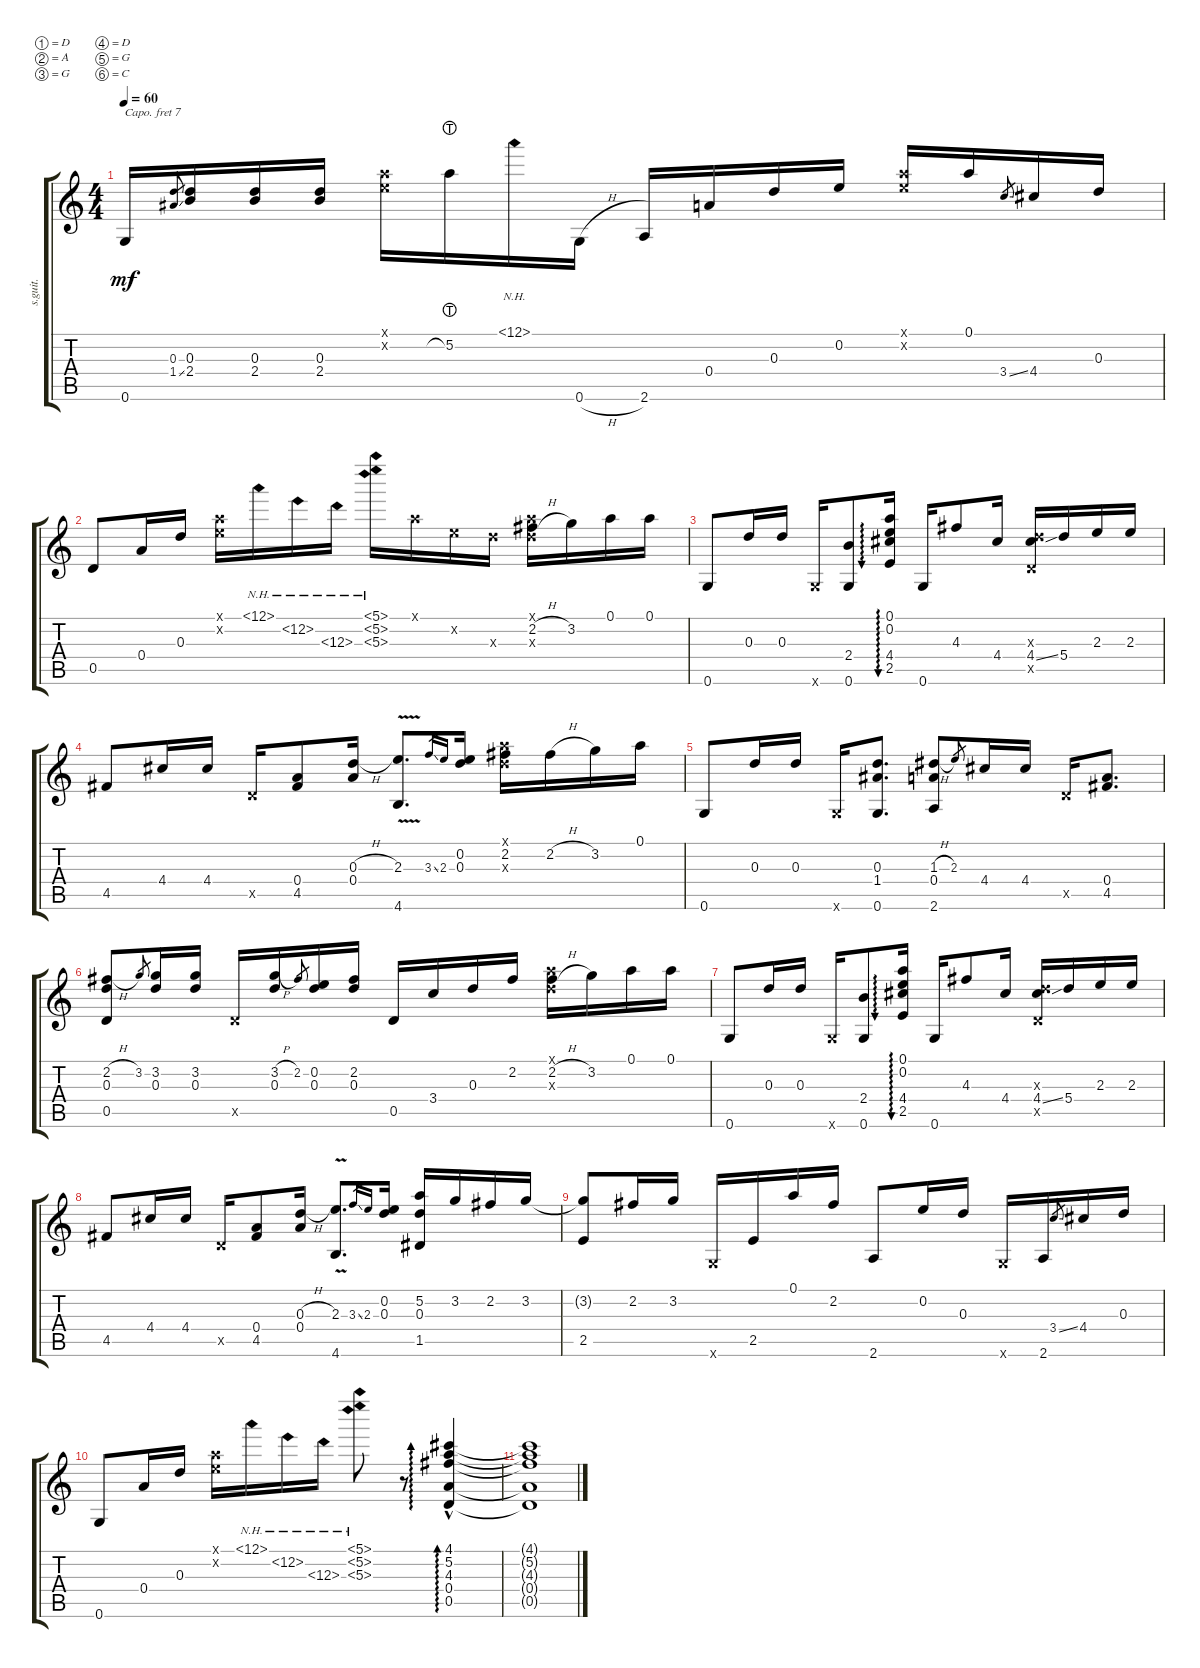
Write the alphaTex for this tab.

\defaultSystemsLayout 4
\bracketExtendMode groupsimilarinstruments
\otherSystemsTrackNameOrientation horizontal
\track ("Steel Guitar" "s.guit.") {instrument acousticguitarsteel}
\staff {score tabs}
\capo 7
\tuning (D4 A3 G3 D3 G2 C2)
\ts (4 4)
\tempo 60
\clef g2
\ks c
0.6.16{dy mf instrument acousticguitarsteel beam Up} (1.4{ss acc #} 0.3).8{gr beam Up} (2.4 0.3).16{beam Up} (2.4 0.3).16{beam Up} (2.4 0.3).16{beam Up} (0.2{x} 0.1{x}).16{beam Down} 5.2{lht}.16{beam Down} 12.1{nh}.16{beam Down} 0.6{h}.16{beam Down} 2.6.16{beam Up} 0.4.16{beam Up} 0.3.16{beam Up} 0.2.16{beam Up} (0.2{x} 0.1{x}).16{beam Up} 0.1.16{beam Up} 3.4{ss}.8{gr beam Up} 4.4{acc #}.16{beam Up} 0.3.16{beam Up} |
0.5.8{beam Up} 0.4.16{beam Up} 0.3.16{beam Up} (0.2{x} 0.1{x}).16{beam Down} 12.1{nh}.16{beam Down} 12.2{nh}.16{beam Down} 12.3{nh}.16{beam Down} (5.3{nh} 5.2{nh} 5.1{nh}).16{beam Down} 0.1{x}.16{beam Down} 0.2{x}.16{beam Down} 0.3{x}.16{beam Down} (0.3{x} 2.2{h} 0.1{x}).16{beam Down} 3.2.16{beam Down} 0.1.16{beam Down} 0.1.16{beam Down} |
0.6.8{beam Up} 0.3.16{beam Up} 0.3.16{beam Up} 0.6{x}.16{beam Up} (0.6 2.4).8{beam Up} (4.4{acc #} 2.5 0.2 0.1).16{au 0 beam Up} 0.6.16{beam Up} 4.3.8{beam Up} 4.4{acc #}.16{beam Up} (4.4{ss acc #} 0.5{x} 0.3{x}).16{beam Up} 5.4.16{beam Up} 2.3.16{beam Up} 2.3.16{beam Up} |
4.5.8{beam Up} 4.4{acc #}.16{beam Up} 4.4{acc #}.16{beam Up} 0.5{x}.16{beam Up} (4.5 0.4).8{beam Up} (0.4 0.3{h}).16{beam Up} (2.3{v} 4.6).8{d beam Up} 3.3{ss acc b}.16{gr beam Up} 2.3.16{gr beam Up} (0.3 0.2).16{beam Up} (2.2 0.1{x} 0.3{x}).16{beam Down} 2.2{h}.16{beam Down} 3.2.16{beam Down} 0.1.16{beam Down} |
0.6.8{beam Up} 0.3.16{beam Up} 0.3.16{beam Up} 0.6{x}.16{beam Up} (0.6 1.4{acc #} 0.3).8{d beam Up} (1.3{h acc #} 2.6 0.4).8{beam Up} 2.3.8{gr beam Up} 4.4{acc #}.16{beam Up} 4.4{acc #}.16{beam Up} 0.5{x}.16{beam Up} (4.5 0.4).8{d beam Up} |
(0.5 0.3 2.2{h}).8{beam Up} 3.2.8{gr beam Up} (3.2 0.3).16{beam Up} (3.2 0.3).16{beam Up} 0.5{x}.16{beam Up} (3.2{h} 0.3).16{beam Up} 2.2.8{gr beam Up} (0.2 0.3).16{beam Up} (2.2 0.3).16{beam Up} 0.5.16{beam Up} 3.4.16{beam Up} 0.3.16{beam Up} 2.2.16{beam Up} (2.2{h} 0.1{x} 0.3{x}).16{beam Down} 3.2.16{beam Down} 0.1.16{beam Down} 0.1.16{beam Down} |
0.6.8{beam Up} 0.3.16{beam Up} 0.3.16{beam Up} 0.6{x}.16{beam Up} (0.6 2.4).8{beam Up} (4.4{acc #} 2.5 0.2 0.1).16{au 0 beam Up} 0.6.16{beam Up} 4.3.8{beam Up} 4.4{acc #}.16{beam Up} (4.4{ss acc #} 0.5{x} 0.3{x}).16{beam Up} 5.4.16{beam Up} 2.3.16{beam Up} 2.3.16{beam Up} |
4.5.8{beam Up} 4.4{acc #}.16{beam Up} 4.4{acc #}.16{beam Up} 0.5{x}.16{beam Up} (4.5 0.4).8{beam Up} (0.4 0.3{h}).16{beam Up} (2.3{v} 4.6).8{d beam Up} 3.3{ss acc b}.16{gr beam Up} 2.3.16{gr beam Up} (0.3 0.2).16{beam Up} (5.2 1.5{acc #} 0.3).16{beam Up} 3.2.16{beam Up} 2.2.16{beam Up} 3.2.16{beam Up} |
(3.2{t} 2.5).8{beam Up} 2.2.16{beam Up} 3.2.16{beam Up} 0.6{x}.16{beam Up} 2.5.16{beam Up} 0.1.16{beam Up} 2.2.16{beam Up} 2.6.8{beam Up} 0.2.16{beam Up} 0.3.16{beam Up} 0.6{x}.16{beam Up} 2.6.16{beam Up} 3.4{ss}.8{gr beam Up} 4.4{acc #}.16{beam Up} 0.3.16{beam Up} |
0.6.8{beam Up} 0.4.16{beam Up} 0.3.16{beam Up} (0.2{x} 0.1{x}).16{beam Down} 12.1{nh}.16{beam Down} 12.2{nh}.16{beam Down} 12.3{nh}.16{beam Down} (5.3{nh} 5.2{nh} 5.1{nh}).8{beam Down} r.8{beam Down} (0.5 0.4 4.3{hac} 5.2 4.1{acc #}).4{ad 0 beam Up} |
(4.1{t acc #} 5.2{t} 4.3{t} 0.4{t} 0.5{t}).1{beam Up}
